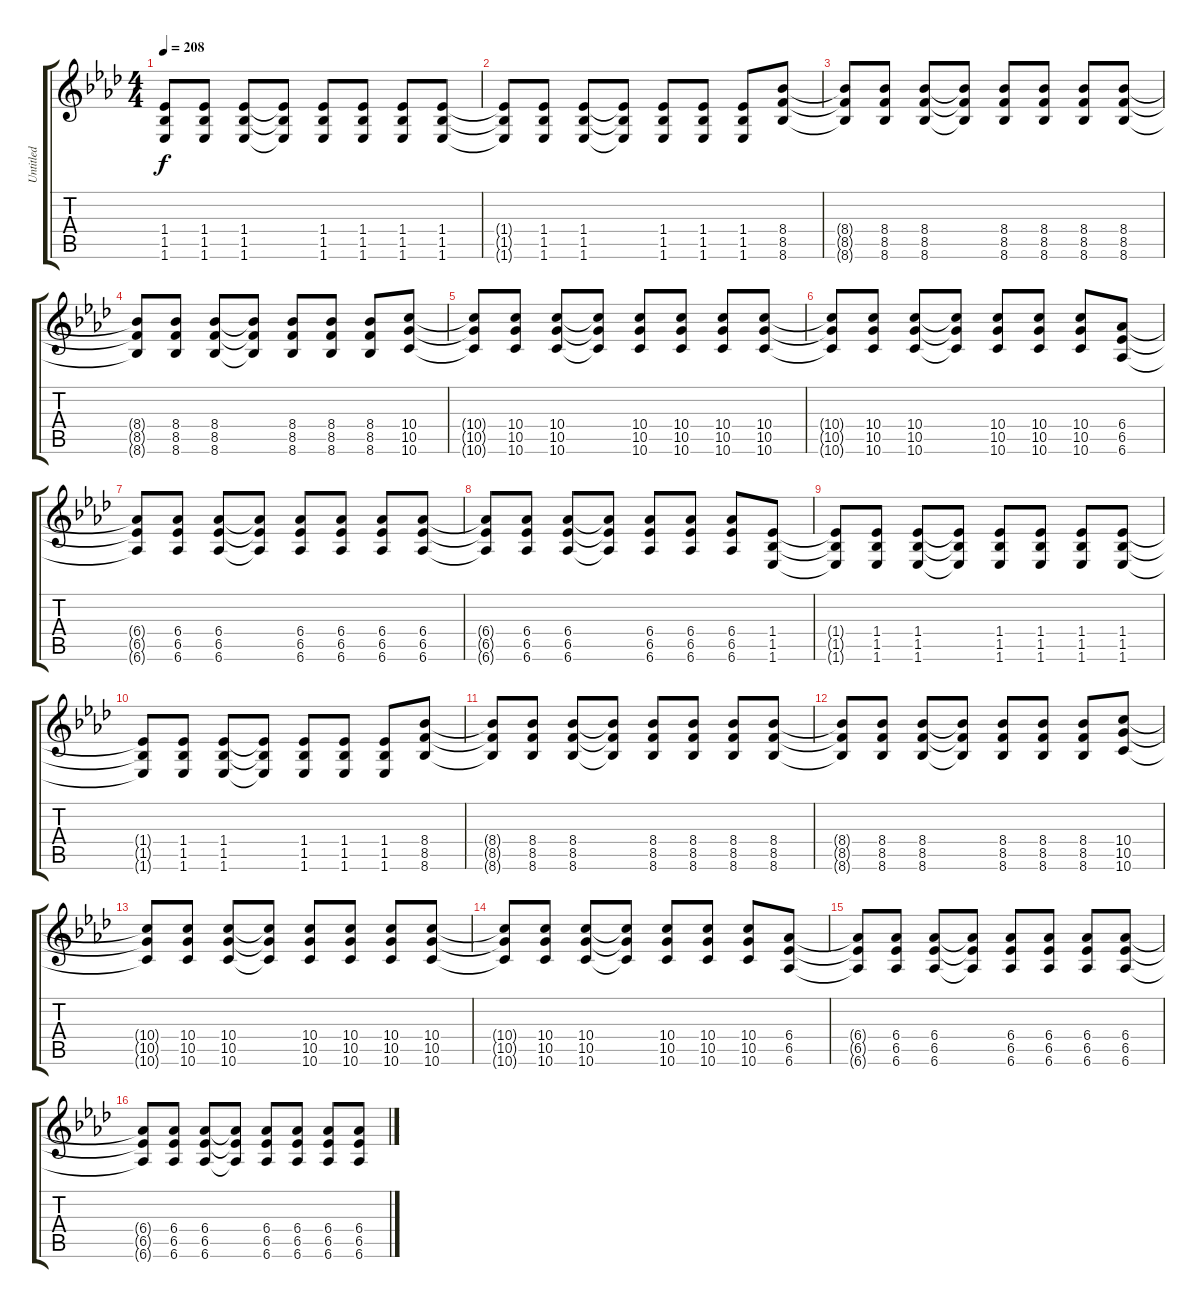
\track ("Untitled" "Untitled") {instrument distortionguitar}
\staff {score tabs}
\tuning (E4 B3 G3 D3 A2 D2) {hide}
\ts (4 4)
\tempo 208
\clef g2
\ks ab
(1.4{t} 1.5{t} 1.6{t}).8{dy f} (1.4 1.5 1.6).8 (1.4 1.5 1.6).8 (1.4{t} 1.5{t} 1.6{t}).8 (1.4 1.5 1.6).8 (1.4 1.5 1.6).8 (1.4 1.5 1.6).8 (1.4 1.5 1.6).8 |
(1.4{t} 1.5{t} 1.6{t}).8 (1.4 1.5 1.6).8 (1.4 1.5 1.6).8 (1.4{t} 1.5{t} 1.6{t}).8 (1.4 1.5 1.6).8 (1.4 1.5 1.6).8 (1.4 1.5 1.6).8 (8.4 8.5 8.6).8 |
(8.4{t} 8.5{t} 8.6{t}).8 (8.4 8.5 8.6).8 (8.4 8.5 8.6).8 (8.4{t} 8.5{t} 8.6{t}).8 (8.4 8.5 8.6).8 (8.4 8.5 8.6).8 (8.4 8.5 8.6).8 (8.4 8.5 8.6).8 |
(8.4{t} 8.5{t} 8.6{t}).8 (8.4 8.5 8.6).8 (8.4 8.5 8.6).8 (8.4{t} 8.5{t} 8.6{t}).8 (8.4 8.5 8.6).8 (8.4 8.5 8.6).8 (8.4 8.5 8.6).8 (10.4 10.5 10.6).8 |
(10.4{t} 10.5{t} 10.6{t}).8 (10.4 10.5 10.6).8 (10.4 10.5 10.6).8 (10.4{t} 10.5{t} 10.6{t}).8 (10.4 10.5 10.6).8 (10.4 10.5 10.6).8 (10.4 10.5 10.6).8 (10.4 10.5 10.6).8 |
(10.4{t} 10.5{t} 10.6{t}).8 (10.4 10.5 10.6).8 (10.4 10.5 10.6).8 (10.4{t} 10.5{t} 10.6{t}).8 (10.4 10.5 10.6).8 (10.4 10.5 10.6).8 (10.4 10.5 10.6).8 (6.4 6.5 6.6).8 |
(6.4{t} 6.5{t} 6.6{t}).8 (6.4 6.5 6.6).8 (6.4 6.5 6.6).8 (6.4{t} 6.5{t} 6.6{t}).8 (6.4 6.5 6.6).8 (6.4 6.5 6.6).8 (6.4 6.5 6.6).8 (6.4 6.5 6.6).8 |
(6.4{t} 6.5{t} 6.6{t}).8 (6.4 6.5 6.6).8 (6.4 6.5 6.6).8 (6.4{t} 6.5{t} 6.6{t}).8 (6.4 6.5 6.6).8 (6.4 6.5 6.6).8 (6.4 6.5 6.6).8 (1.4 1.5 1.6).8 |
(1.4{t} 1.5{t} 1.6{t}).8 (1.4 1.5 1.6).8 (1.4 1.5 1.6).8 (1.4{t} 1.5{t} 1.6{t}).8 (1.4 1.5 1.6).8 (1.4 1.5 1.6).8 (1.4 1.5 1.6).8 (1.4 1.5 1.6).8 |
(1.4{t} 1.5{t} 1.6{t}).8 (1.4 1.5 1.6).8 (1.4 1.5 1.6).8 (1.4{t} 1.5{t} 1.6{t}).8 (1.4 1.5 1.6).8 (1.4 1.5 1.6).8 (1.4 1.5 1.6).8 (8.4 8.5 8.6).8 |
(8.4{t} 8.5{t} 8.6{t}).8 (8.4 8.5 8.6).8 (8.4 8.5 8.6).8 (8.4{t} 8.5{t} 8.6{t}).8 (8.4 8.5 8.6).8 (8.4 8.5 8.6).8 (8.4 8.5 8.6).8 (8.4 8.5 8.6).8 |
(8.4{t} 8.5{t} 8.6{t}).8 (8.4 8.5 8.6).8 (8.4 8.5 8.6).8 (8.4{t} 8.5{t} 8.6{t}).8 (8.4 8.5 8.6).8 (8.4 8.5 8.6).8 (8.4 8.5 8.6).8 (10.4 10.5 10.6).8 |
(10.4{t} 10.5{t} 10.6{t}).8 (10.4 10.5 10.6).8 (10.4 10.5 10.6).8 (10.4{t} 10.5{t} 10.6{t}).8 (10.4 10.5 10.6).8 (10.4 10.5 10.6).8 (10.4 10.5 10.6).8 (10.4 10.5 10.6).8 |
(10.4{t} 10.5{t} 10.6{t}).8 (10.4 10.5 10.6).8 (10.4 10.5 10.6).8 (10.4{t} 10.5{t} 10.6{t}).8 (10.4 10.5 10.6).8 (10.4 10.5 10.6).8 (10.4 10.5 10.6).8 (6.4 6.5 6.6).8 |
(6.4{t} 6.5{t} 6.6{t}).8 (6.4 6.5 6.6).8 (6.4 6.5 6.6).8 (6.4{t} 6.5{t} 6.6{t}).8 (6.4 6.5 6.6).8 (6.4 6.5 6.6).8 (6.4 6.5 6.6).8 (6.4 6.5 6.6).8 |
(6.4{t} 6.5{t} 6.6{t}).8 (6.4 6.5 6.6).8 (6.4 6.5 6.6).8 (6.4{t} 6.5{t} 6.6{t}).8 (6.4 6.5 6.6).8 (6.4 6.5 6.6).8 (6.4 6.5 6.6).8 (6.4 6.5 6.6).8
